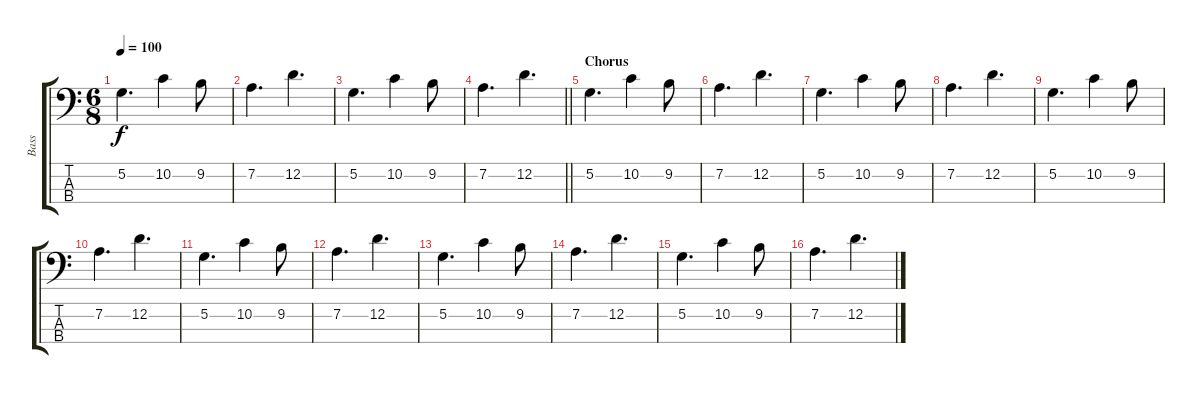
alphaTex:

\track ("Bass" "Bass") {instrument electricbassfinger}
\staff {score tabs}
\tuning (G2 D2 A1 E1) {hide}
\ts (6 8)
\tempo 100
\clef f4
\ks c
5.2.4{d dy f} 10.2.4 9.2.8 |
7.2.4{d} 12.2.4{d} |
5.2.4{d} 10.2.4 9.2.8 |
\barLineRight lightlight
7.2.4{d} 12.2.4{d} |
\section ("" "Chorus")
5.2.4{d} 10.2.4 9.2.8 |
7.2.4{d} 12.2.4{d} |
5.2.4{d} 10.2.4 9.2.8 |
7.2.4{d} 12.2.4{d} |
5.2.4{d} 10.2.4 9.2.8 |
7.2.4{d} 12.2.4{d} |
5.2.4{d} 10.2.4 9.2.8 |
7.2.4{d} 12.2.4{d} |
5.2.4{d} 10.2.4 9.2.8 |
7.2.4{d} 12.2.4{d} |
5.2.4{d} 10.2.4 9.2.8 |
7.2.4{d} 12.2.4{d}
